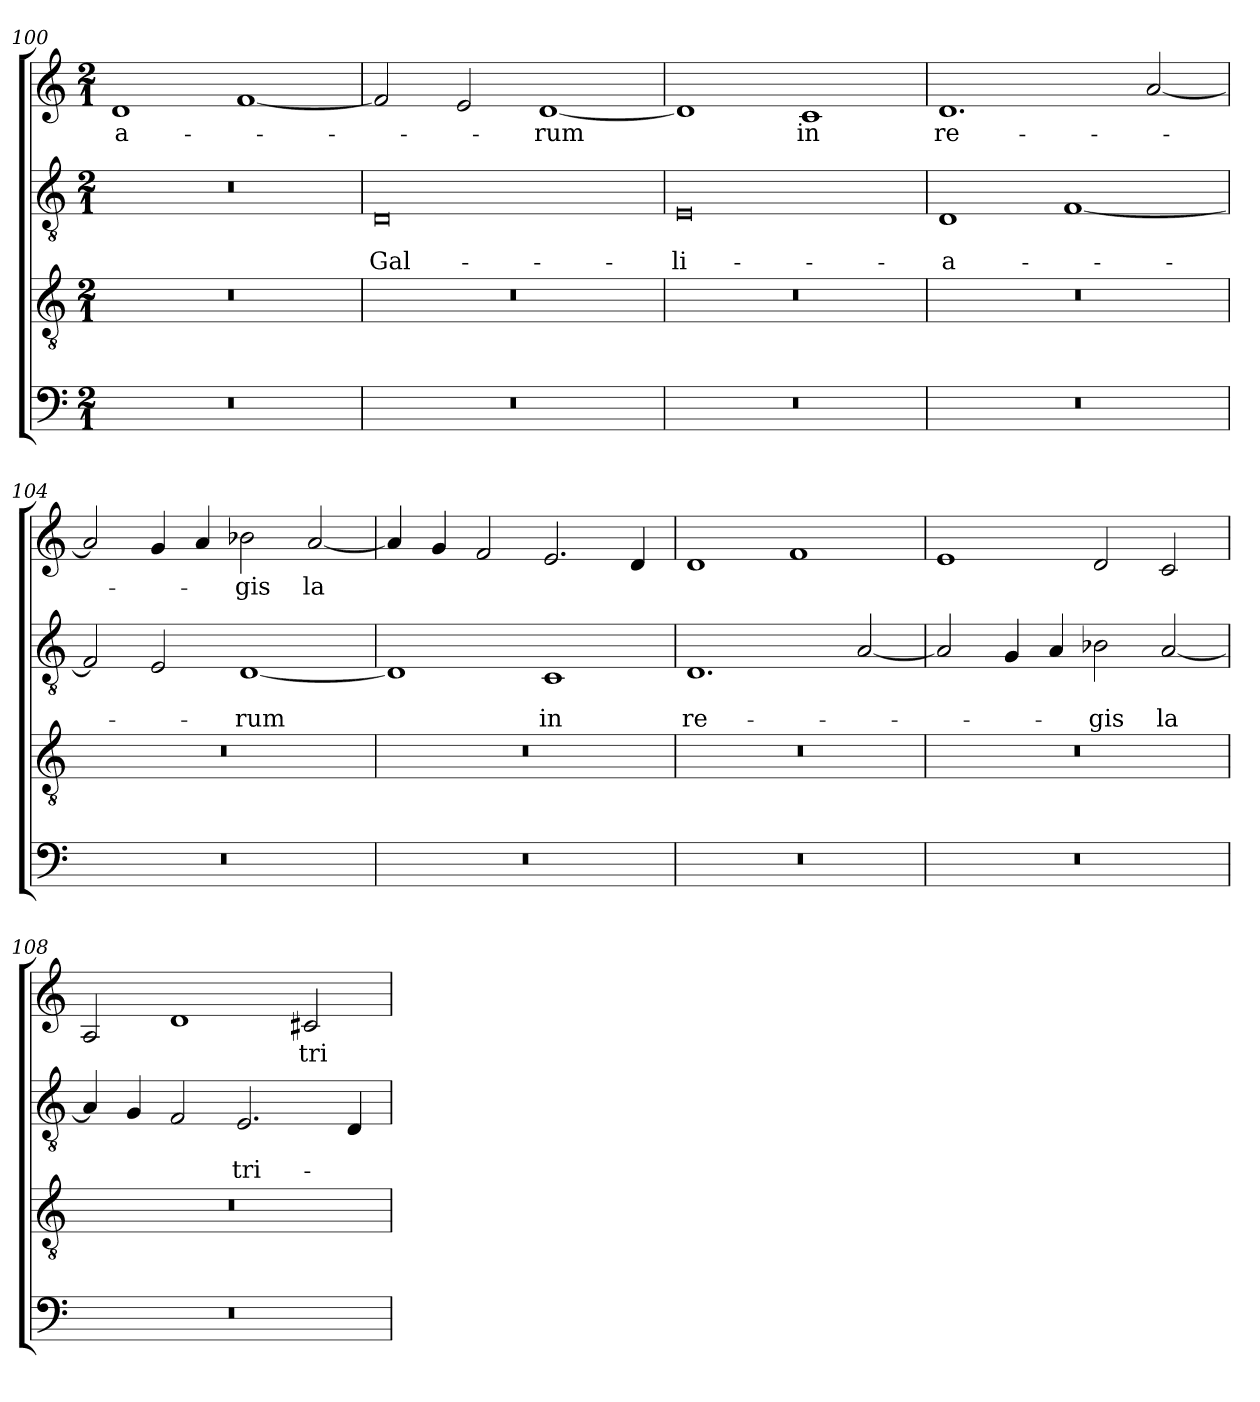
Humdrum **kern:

**kern	**kern	**kern	**text	**text	**kern	**text
*part4	*part3	*part2	*part2	*part2	*part1	*part1
*staff4	*staff3	*staff2	*staff2	*staff2	*staff1	*staff1
*clefF4	*clefGv2	*clefGv2	*	*	*clefG2	*
*k[]	*k[]	*k[]	*	*	*k[]	*
*C:	*C:	*C:	*	*	*C:	*
*M2/1	*M2/1	*M2/1	*	*	*M2/1	*
=100	=100	=100	=100	=100	=100	=100
!	!	!	!	!	!	!LO:LY:b
0r	0r	0r	.	.	1d	-a-
.	.	.	.	.	[1f	.
!!LO:LB:g=z
=101	=101	=101	=101	=101	=101	=101
!	!	!	!	!LO:LY:b	!	!
0r	0r	0D	.	Gal-	2f/]	.
.	.	.	.	.	2e/	.
!	!	!	!	!	!	!LO:LY:b
.	.	.	.	.	[1d	-rum
=102	=102	=102	=102	=102	=102	=102
!	!	!	!	!LO:LY:b	!	!
0r	0r	0E	.	-li-	1d]	.
!	!	!	!	!	!	!LO:LY:b
.	.	.	.	.	1c	in
=103	=103	=103	=103	=103	=103	=103
!	!	!	!	!LO:LY:b	!	!LO:LY:b
0r	0r	1D	.	-a-	1.d	re-
.	.	[1F	.	.	.	.
.	.	.	.	.	[2a/	.
=104	=104	=104	=104	=104	=104	=104
0r	0r	2F/]	.	.	2a/]	.
.	.	2E/	.	.	4g/	.
.	.	.	.	.	4a/	.
!	!	!	!	!LO:LY:b	!	!LO:LY:b
.	.	[1D	.	-rum	2b-\	-gis
!	!	!	!	!	!	!LO:LY:b
.	.	.	.	.	[2a/	la
=105	=105	=105	=105	=105	=105	=105
0r	0r	1D]	.	.	4a/]	.
.	.	.	.	.	4g/	.
.	.	.	.	.	2f/	.
!	!	!	!	!LO:LY:b	!	!
.	.	1C	.	in	2.e/	.
.	.	.	.	.	4d/	.
=106	=106	=106	=106	=106	=106	=106
!	!	!	!	!LO:LY:b	!	!
0r	0r	1.D	.	re-	1d	.
.	.	.	.	.	1f	.
.	.	[2A/	.	.	.	.
!!LO:PB:g=z
=107	=107	=107	=107	=107	=107	=107
0r	0r	2A/]	.	.	1e	.
.	.	4G/	.	.	.	.
.	.	4A/	.	.	.	.
!	!	!	!	!LO:LY:b	!	!
.	.	2B-\	.	-gis	2d/	.
!	!	!	!	!LO:LY:b	!	!
.	.	[2A/	.	la	2c/	.
=108	=108	=108	=108	=108	=108	=108
0r	0r	4A/]	.	.	2A/	.
.	.	4G/	.	.	.	.
.	.	2F/	.	.	1d	.
!	!	!	!	!LO:LY:b	!	!
.	.	2.E/	.	tri-	.	.
!	!	!	!	!	!	!LO:LY:b
.	.	.	.	.	2c#/	tri-
.	.	4D/	.	.	.	.
=	=	=	=	=	=	=
*-	*-	*-	*-	*-	*-	*-
